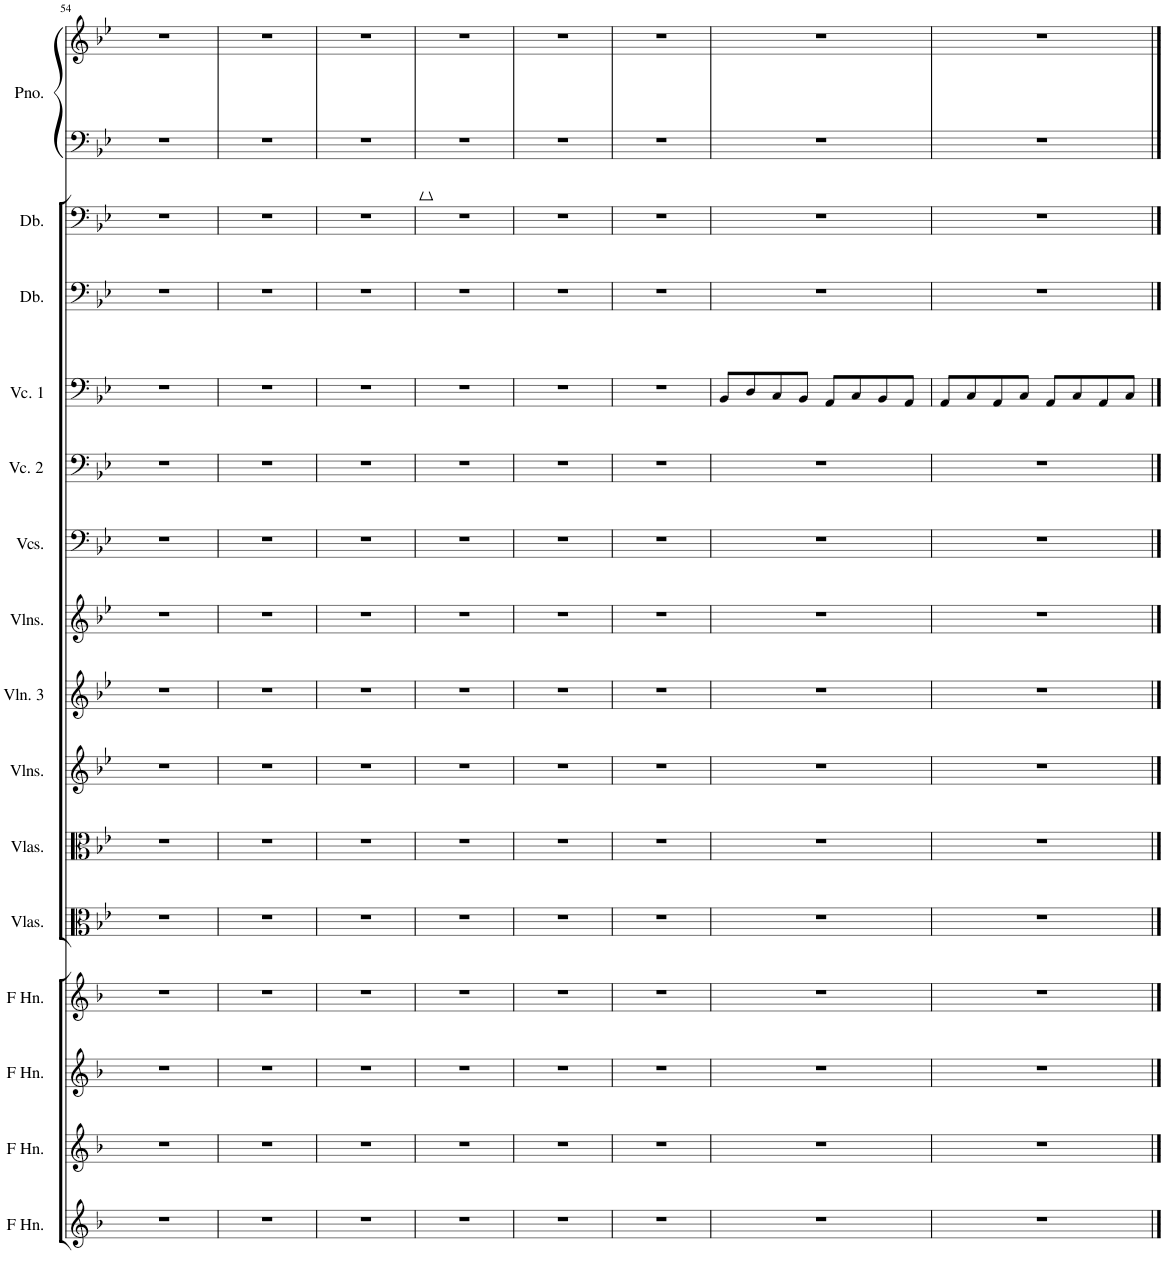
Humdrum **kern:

**kern	**kern	**kern	**kern	**kern	**kern	**kern	**kern	**kern	**kern	**kern	**kern	**kern	**kern	**kern	**kern
*part15	*part14	*part13	*part12	*part11	*part10	*part9	*part8	*part7	*part6	*part5	*part4	*part3	*part2	*part1	*part1
*staff16	*staff15	*staff14	*staff13	*staff12	*staff11	*staff10	*staff9	*staff8	*staff7	*staff6	*staff5	*staff4	*staff3	*staff2	*staff1
*I"Horn in F	*I"Horn in F	*I"Horn in F	*I"Horn in F	*I"Violas	*I"Violas	*I"Violins	*I"Violin 3	*I"Violins	*I"Violoncellos	*I"Violoncello Solo 2	*I"Violoncello Solo 1	*I"Double Bass	*I"Double Bass	*I"Piano	*
*	*	*	*	*I'Vlas.	*I'Vlas.	*I'Vlns.	*I'Vln. 3	*I'Vlns.	*I'Vcs.	*I'Vc. 2	*I'Vc. 1	*I'Db.	*I'Db.	*I'Pno.	*
!!LO:PB:g=z
*clefG2	*clefG2	*clefG2	*clefG2	*clefC3	*clefC3	*clefG2	*clefG2	*clefG2	*clefF4	*clefF4	*clefF4	*clefF4	*clefF4	*clefF4	*clefG2
*Trd4c7	*Trd4c7	*Trd4c7	*Trd4c7	*	*	*	*	*	*	*	*	*Trd7c12	*Trd7c12	*	*
*k[b-]	*k[b-]	*k[b-]	*k[b-]	*k[b-e-]	*k[b-e-]	*k[b-e-]	*k[b-e-]	*k[b-e-]	*k[b-e-]	*k[b-e-]	*k[b-e-]	*k[b-e-]	*k[b-e-]	*k[b-e-]	*k[b-e-]
*M4/4	*M4/4	*M4/4	*M4/4	*M4/4	*M4/4	*M4/4	*M4/4	*M4/4	*M4/4	*M4/4	*M4/4	*M4/4	*M4/4	*M4/4	*M4/4
=54	=54	=54	=54	=54	=54	=54	=54	=54	=54	=54	=54	=54	=54	=54	=54
1r	1r	1r	1r	1r	1r	1r	1r	1r	1r	1r	1r	1r	1r	1r	1r
=55	=55	=55	=55	=55	=55	=55	=55	=55	=55	=55	=55	=55	=55	=55	=55
1r	1r	1r	1r	1r	1r	1r	1r	1r	1r	1r	1r	1r	1r	1r	1r
=56	=56	=56	=56	=56	=56	=56	=56	=56	=56	=56	=56	=56	=56	=56	=56
1r	1r	1r	1r	1r	1r	1r	1r	1r	1r	1r	1r	1r	1r	1r	1r
=57	=57	=57	=57	=57	=57	=57	=57	=57	=57	=57	=57	=57	=57	=57	=57
1r	1r	1r	1r	1r	1r	1r	1r	1r	1r	1r	1r	1r	1r	1r	1r
=58	=58	=58	=58	=58	=58	=58	=58	=58	=58	=58	=58	=58	=58	=58	=58
1r	1r	1r	1r	1r	1r	1r	1r	1r	1r	1r	1r	1r	1r	1r	1r
=59	=59	=59	=59	=59	=59	=59	=59	=59	=59	=59	=59	=59	=59	=59	=59
1r	1r	1r	1r	1r	1r	1r	1r	1r	1r	1r	1r	1r	1r	1r	1r
=60	=60	=60	=60	=60	=60	=60	=60	=60	=60	=60	=60	=60	=60	=60	=60
1r	1r	1r	1r	1r	1r	1r	1r	1r	1r	1r	8BB-/L	1r	1r	1r	1r
.	.	.	.	.	.	.	.	.	.	.	8D/	.	.	.	.
.	.	.	.	.	.	.	.	.	.	.	8C/	.	.	.	.
.	.	.	.	.	.	.	.	.	.	.	8BB-/J	.	.	.	.
.	.	.	.	.	.	.	.	.	.	.	8AA/L	.	.	.	.
.	.	.	.	.	.	.	.	.	.	.	8C/	.	.	.	.
.	.	.	.	.	.	.	.	.	.	.	8BB-/	.	.	.	.
.	.	.	.	.	.	.	.	.	.	.	8AA/J	.	.	.	.
=61	=61	=61	=61	=61	=61	=61	=61	=61	=61	=61	=61	=61	=61	=61	=61
1r	1r	1r	1r	1r	1r	1r	1r	1r	1r	1r	8AA/L	1r	1r	1r	1r
.	.	.	.	.	.	.	.	.	.	.	8C/	.	.	.	.
.	.	.	.	.	.	.	.	.	.	.	8AA/	.	.	.	.
.	.	.	.	.	.	.	.	.	.	.	8C/J	.	.	.	.
.	.	.	.	.	.	.	.	.	.	.	8AA/L	.	.	.	.
.	.	.	.	.	.	.	.	.	.	.	8C/	.	.	.	.
.	.	.	.	.	.	.	.	.	.	.	8AA/	.	.	.	.
.	.	.	.	.	.	.	.	.	.	.	8C/J	.	.	.	.
==	==	==	==	==	==	==	==	==	==	==	==	==	==	==	==
*-	*-	*-	*-	*-	*-	*-	*-	*-	*-	*-	*-	*-	*-	*-	*-
